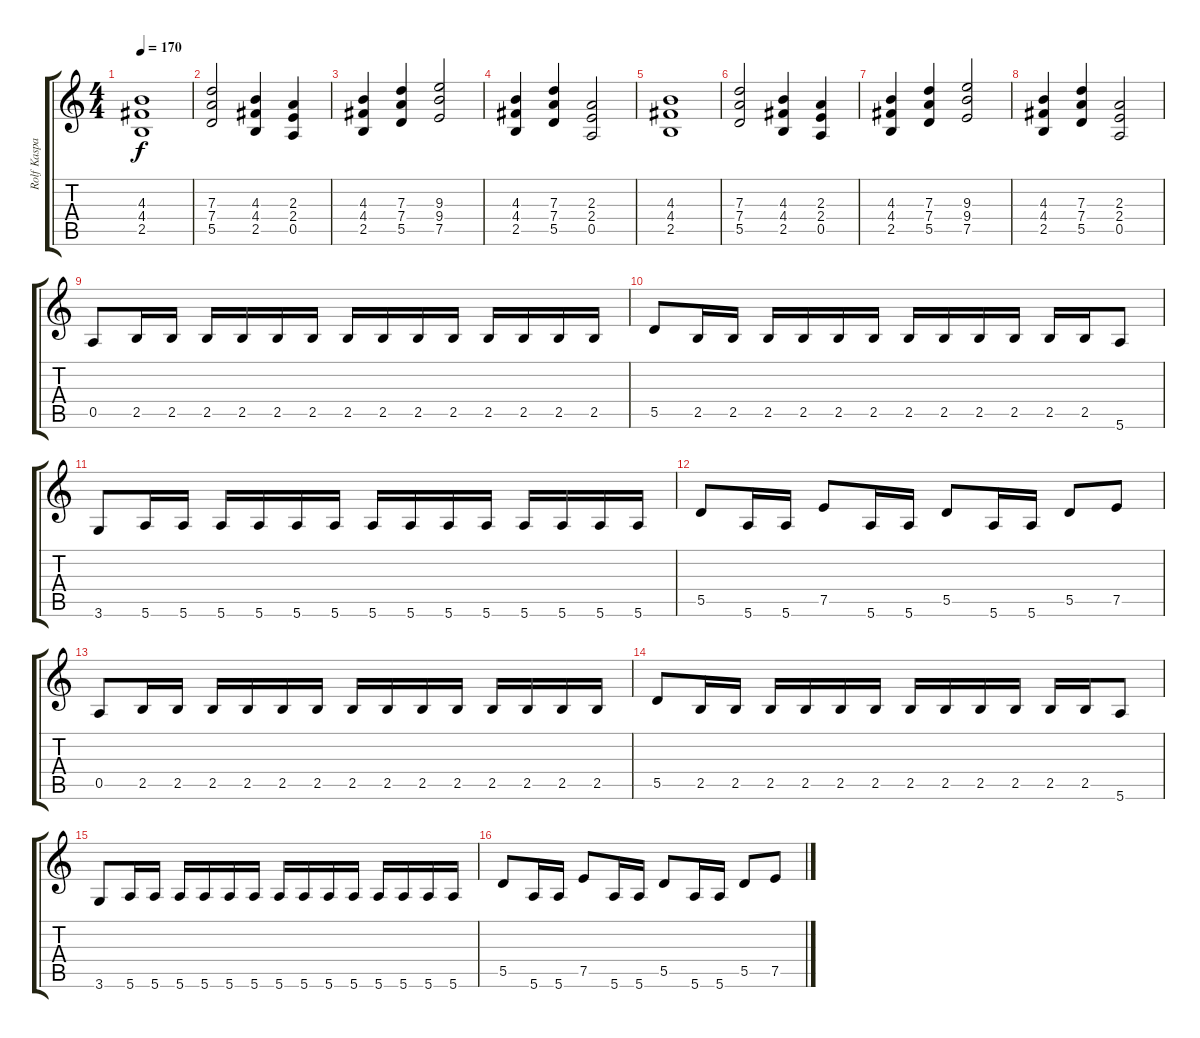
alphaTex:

\track ("Rolf Kasparek" "Rolf Kaspa") {instrument distortionguitar}
\staff {score tabs}
\tuning (E4 B3 G3 D3 A2 E2) {hide}
\ts (4 4)
\tempo 170
\clef g2
\ks c
(4.3 4.4 2.5).1{dy f} |
(7.3 7.4 5.5).2 (4.3 4.4 2.5).4 (2.3 2.4 0.5).4 |
(4.3 4.4 2.5).4 (7.3 7.4 5.5).4 (9.3 9.4 7.5).2 |
(4.3 4.4 2.5).4 (7.3 7.4 5.5).4 (2.3 2.4 0.5).2 |
(4.3 4.4 2.5).1 |
(7.3 7.4 5.5).2 (4.3 4.4 2.5).4 (2.3 2.4 0.5).4 |
(4.3 4.4 2.5).4 (7.3 7.4 5.5).4 (9.3 9.4 7.5).2 |
(4.3 4.4 2.5).4 (7.3 7.4 5.5).4 (2.3 2.4 0.5).2 |
0.5.8 2.5.16 2.5.16 2.5.16 2.5.16 2.5.16 2.5.16 2.5.16 2.5.16 2.5.16 2.5.16 2.5.16 2.5.16 2.5.16 2.5.16 |
5.5.8 2.5.16 2.5.16 2.5.16 2.5.16 2.5.16 2.5.16 2.5.16 2.5.16 2.5.16 2.5.16 2.5.16 2.5.16 5.6.8 |
3.6.8 5.6.16 5.6.16 5.6.16 5.6.16 5.6.16 5.6.16 5.6.16 5.6.16 5.6.16 5.6.16 5.6.16 5.6.16 5.6.16 5.6.16 |
5.5.8 5.6.16 5.6.16 7.5.8 5.6.16 5.6.16 5.5.8 5.6.16 5.6.16 5.5.8 7.5.8 |
0.5.8 2.5.16 2.5.16 2.5.16 2.5.16 2.5.16 2.5.16 2.5.16 2.5.16 2.5.16 2.5.16 2.5.16 2.5.16 2.5.16 2.5.16 |
5.5.8 2.5.16 2.5.16 2.5.16 2.5.16 2.5.16 2.5.16 2.5.16 2.5.16 2.5.16 2.5.16 2.5.16 2.5.16 5.6.8 |
3.6.8 5.6.16 5.6.16 5.6.16 5.6.16 5.6.16 5.6.16 5.6.16 5.6.16 5.6.16 5.6.16 5.6.16 5.6.16 5.6.16 5.6.16 |
5.5.8 5.6.16 5.6.16 7.5.8 5.6.16 5.6.16 5.5.8 5.6.16 5.6.16 5.5.8 7.5.8
